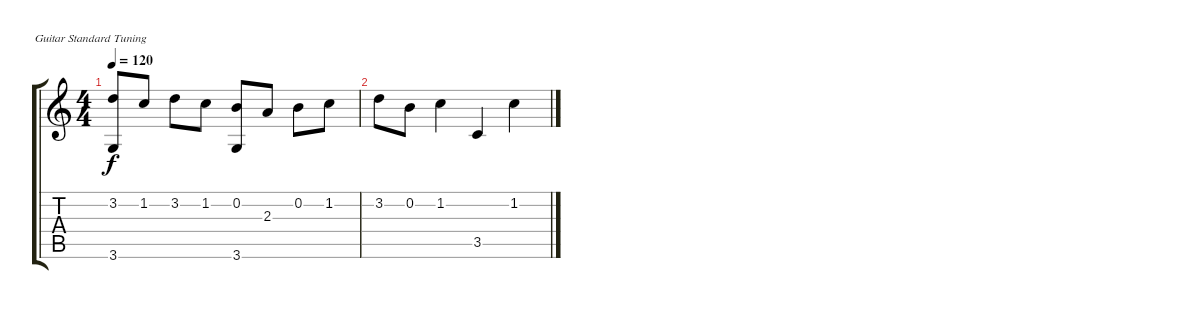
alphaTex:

\defaultSystemsLayout 4
\bracketExtendMode groupsimilarinstruments
\firstSystemTrackNameOrientation horizontal
\otherSystemsTrackNameOrientation horizontal
\track "" {instrument acousticguitarnylon}
\staff {score tabs}
\tuning (E4 B3 G3 D3 A2 E2)
\ts (4 4)
\tempo 120
\clef g2
\ks c
(3.2 3.6).8{dy f} 1.2.8 3.2.8 1.2.8 (0.2 3.6).8 2.3.8 0.2.8 1.2.8 |
3.2.8 0.2.8 1.2.4 3.5.4 1.2.4
